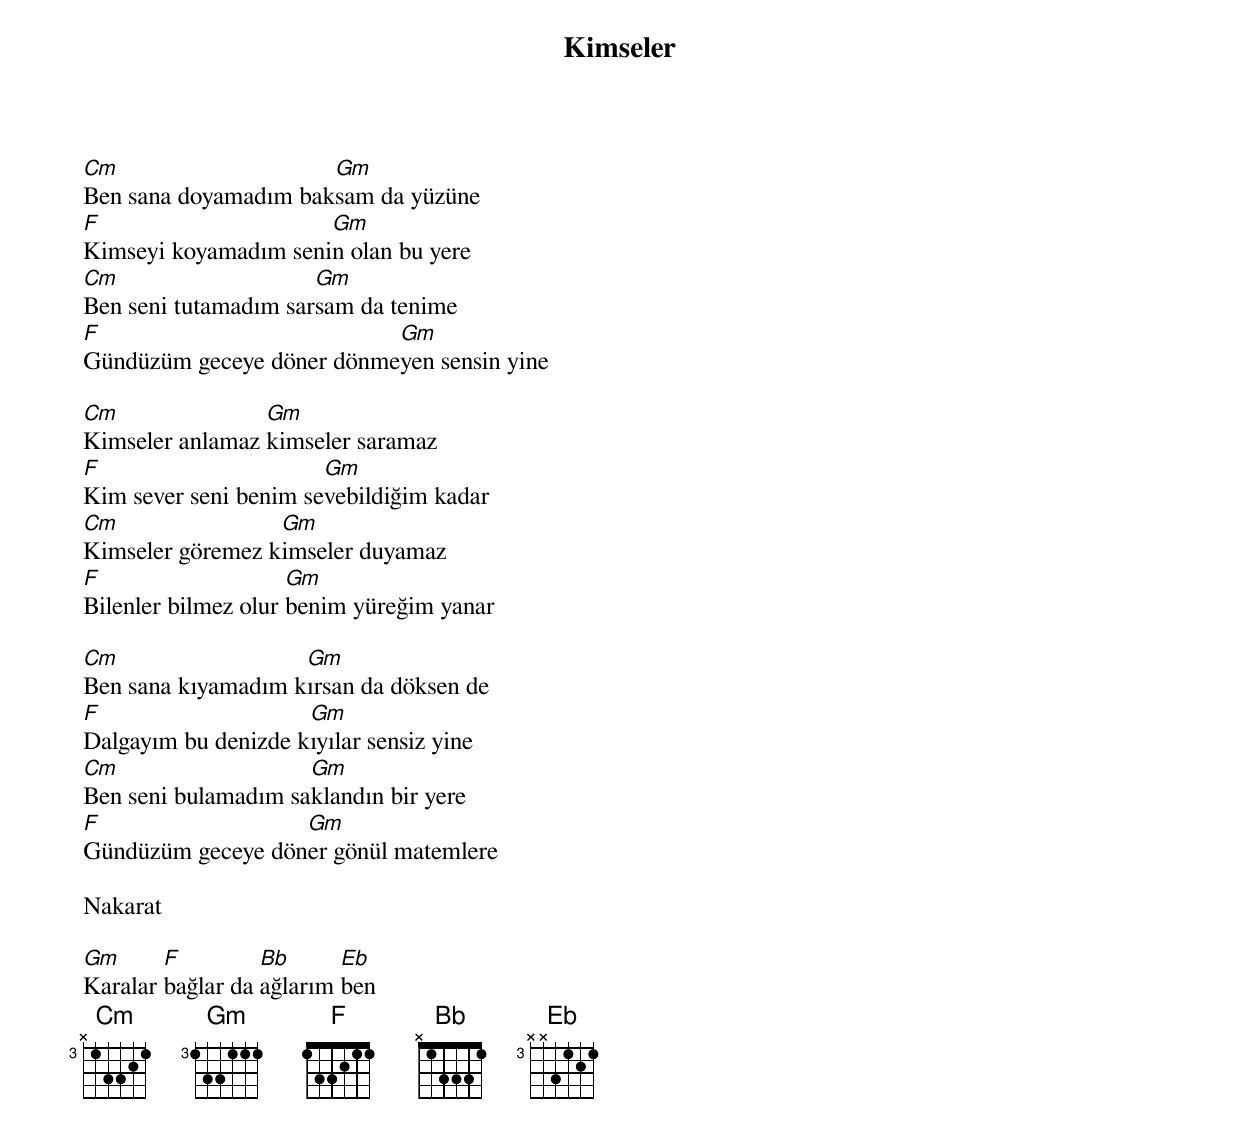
{title: Kimseler}
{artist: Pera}

Cm                    Gm
Ben sana doyamadım baksam da yüzüne
F                     Gm
Kimseyi koyamadım senin olan bu yere
Cm                    Gm
Ben seni tutamadım sarsam da tenime
F                          Gm
Gündüzüm geceye döner dönmeyen sensin yine

Cm               Gm
Kimseler anlamaz kimseler saramaz
F                      Gm
Kim sever seni benim sevebildiğim kadar
Cm                Gm
Kimseler göremez kimseler duyamaz
F                    Gm
Bilenler bilmez olur benim yüreğim yanar

Cm                  Gm
Ben sana kıyamadım kırsan da döksen de
F                    Gm
Dalgayım bu denizde kıyılar sensiz yine
Cm                   Gm
Ben seni bulamadım saklandın bir yere
F                  Gm
Gündüzüm geceye döner gönül matemlere

Nakarat

Gm      F         Bb      Eb
Karalar bağlar da ağlarım ben
